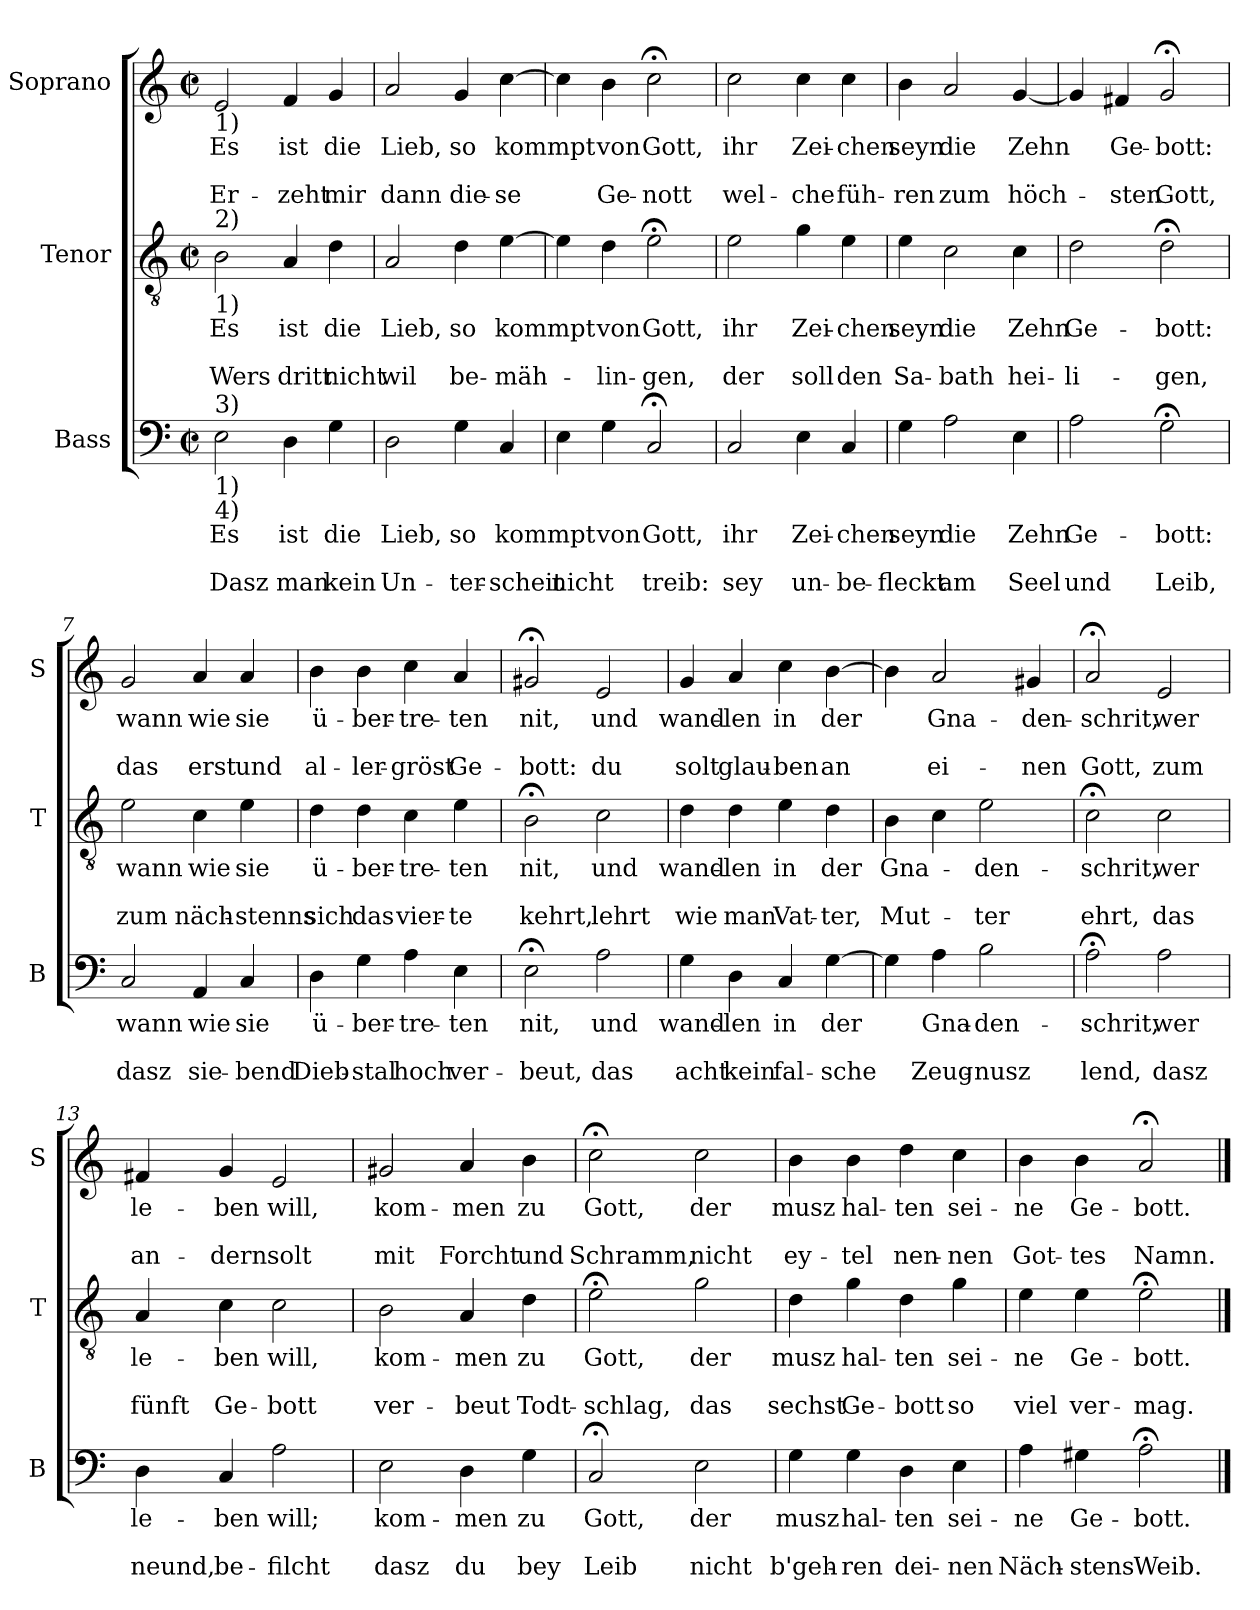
**kern	**text	**text	**text	**kern	**text	**text	**text	**kern	**text	**text	**text
*part3	*part3	*part3	*part3	*part2	*part2	*part2	*part2	*part1	*part1	*part1	*part1
*staff3	*staff3	*staff3	*staff3	*staff2	*staff2	*staff2	*staff2	*staff1	*staff1	*staff1	*staff1
*I"Bass	*	*	*	*I"Tenor	*	*	*	*I"Soprano	*	*	*
*I'B	*	*	*	*I'T	*	*	*	*I'S	*	*	*
*clefF4	*	*	*	*clefGv2	*	*	*	*clefG2	*	*	*
*k[]	*	*	*	*k[]	*	*	*	*k[]	*	*	*
*C:	*	*	*	*C:	*	*	*	*C:	*	*	*
*M2/2	*	*	*	*M2/2	*	*	*	*M2/2	*	*	*
*met(c|)	*	*	*	*met(c|)	*	*	*	*met(c|)	*	*	*
=1	=1	=1	=1	=1	=1	=1	=1	=1	=1	=1	=1
!	!	!	!	!	!	!	!	!LO:TX:b:t=1)	!	!	!
!	!	!	!	!LO:TX:a:t=2)	!	!	!	!	!	!	!
!	!	!	!	!LO:TX:b:t=1)	!	!	!	!	!	!	!
!LO:TX:a:t=3)	!	!	!	!	!	!	!	!	!	!	!
!LO:TX:b:t=1)	!	!	!	!	!	!	!	!	!	!	!
!LO:TX:b:t=4)	!	!	!	!	!	!	!	!	!	!	!
!	!LO:LY:b	!	!LO:LY:b	!	!LO:LY:b	!	!LO:LY:b	!	!LO:LY:b	!	!LO:LY:b
2E\	Es	.	Dasz	2B\	Es	.	Wers	2e/	Es	.	Er-
!	!LO:LY:b	!	!LO:LY:b	!	!LO:LY:b	!	!LO:LY:b	!	!LO:LY:b	!	!LO:LY:b
4D\	ist	.	man	4A/	ist	.	dritt	4f/	ist	.	-zeht
!	!LO:LY:b	!	!LO:LY:b	!	!LO:LY:b	!	!LO:LY:b	!	!LO:LY:b	!	!LO:LY:b
4G\	die	.	kein	4d\	die	.	nicht	4g/	die	.	mir
=2	=2	=2	=2	=2	=2	=2	=2	=2	=2	=2	=2
!	!LO:LY:b	!	!LO:LY:b	!	!LO:LY:b	!	!LO:LY:b	!	!LO:LY:b	!	!LO:LY:b
2D\	Lieb,	.	Un-	2A/	Lieb,	.	wil	2a/	Lieb,	.	dann
!	!LO:LY:b	!	!LO:LY:b	!	!LO:LY:b	!	!LO:LY:b	!	!LO:LY:b	!	!LO:LY:b
4G\	so	.	-ter-	4d\	so	.	be-	4g/	so	.	die-
!	!LO:LY:b	!	!LO:LY:b	!	!LO:LY:b	!	!LO:LY:b	!	!LO:LY:b	!	!LO:LY:b
4C/	kommpt	.	-scheit	[4e\	kommpt	.	-mäh-	[4cc\	kommpt	.	-se
=3	=3	=3	=3	=3	=3	=3	=3	=3	=3	=3	=3
!	!	!	!LO:LY:b	!	!	!	!	!	!	!	!
4E\	.	.	nicht	4e\]	.	.	.	4cc\]	.	.	.
!	!LO:LY:b	!	!	!	!LO:LY:b	!	!LO:LY:b	!	!LO:LY:b	!	!LO:LY:b
4G\	von	.	.	4d\	von	.	-lin-	4b\	von	.	Ge-
!	!LO:LY:b	!	!LO:LY:b	!	!LO:LY:b	!	!LO:LY:b	!	!LO:LY:b	!	!LO:LY:b
2C;</	Gott,	.	treib:	2e;<\	Gott,	.	-gen,	2cc;<\	Gott,	.	-nott
=4	=4	=4	=4	=4	=4	=4	=4	=4	=4	=4	=4
!	!LO:LY:b	!	!LO:LY:b	!	!LO:LY:b	!	!LO:LY:b	!	!LO:LY:b	!	!LO:LY:b
2C/	ihr	.	sey	2e\	ihr	.	der	2cc\	ihr	.	wel-
!	!LO:LY:b	!	!LO:LY:b	!	!LO:LY:b	!	!LO:LY:b	!	!LO:LY:b	!	!LO:LY:b
4E\	Zei-	.	un-	4g\	Zei-	.	soll	4cc\	Zei-	.	-che
!	!LO:LY:b	!	!LO:LY:b	!	!LO:LY:b	!	!LO:LY:b	!	!LO:LY:b	!	!LO:LY:b
4C/	-chen	.	-be-	4e\	-chen	.	den	4cc\	-chen	.	füh-
!!LO:LB:g=z
=5	=5	=5	=5	=5	=5	=5	=5	=5	=5	=5	=5
!	!LO:LY:b	!	!LO:LY:b	!	!LO:LY:b	!	!LO:LY:b	!	!LO:LY:b	!	!LO:LY:b
4G\	seyn	.	-fleckt	4e\	seyn	.	Sa-	4b\	seyn	.	-ren
!	!LO:LY:b	!	!LO:LY:b	!	!LO:LY:b	!	!LO:LY:b	!	!LO:LY:b	!	!LO:LY:b
2A\	die	.	am	2c\	die	.	-bath	2a/	die	.	zum
!	!LO:LY:b	!	!LO:LY:b	!	!LO:LY:b	!	!LO:LY:b	!	!LO:LY:b	!	!LO:LY:b
4E\	Zehn	.	Seel	4c\	Zehn	.	hei-	[4g/	Zehn	.	höch-
=6	=6	=6	=6	=6	=6	=6	=6	=6	=6	=6	=6
!	!LO:LY:b	!	!LO:LY:b	!	!LO:LY:b	!	!LO:LY:b	!	!	!	!
2A\	Ge-	.	und	2d\	Ge-	.	-li-	4g/]	.	.	.
!	!	!	!	!	!	!	!	!	!LO:LY:b	!	!LO:LY:b
.	.	.	.	.	.	.	.	4f#X/	Ge-	.	-sten
!	!LO:LY:b	!	!LO:LY:b	!	!LO:LY:b	!	!LO:LY:b	!	!LO:LY:b	!	!LO:LY:b
2G;<\	-bott:	.	Leib,	2d;<\	-bott:	.	-gen,	2g;</	-bott:	.	Gott,
=7	=7	=7	=7	=7	=7	=7	=7	=7	=7	=7	=7
!	!LO:LY:b	!	!LO:LY:b	!	!LO:LY:b	!	!LO:LY:b	!	!LO:LY:b	!	!LO:LY:b
2C/	wann	.	dasz	2e\	wann	.	zum	2g/	wann	.	das
!	!LO:LY:b	!	!LO:LY:b	!	!LO:LY:b	!	!LO:LY:b	!	!LO:LY:b	!	!LO:LY:b
4AA/	wie	.	sie-	4c\	wie	.	näch-	4a/	wie	.	erst
!	!LO:LY:b	!	!LO:LY:b	!	!LO:LY:b	!	!LO:LY:b	!	!LO:LY:b	!	!LO:LY:b
4C/	sie	.	-bend	4e\	sie	.	-stenns	4a/	sie	.	und
=8	=8	=8	=8	=8	=8	=8	=8	=8	=8	=8	=8
!	!LO:LY:b	!	!LO:LY:b	!	!LO:LY:b	!	!LO:LY:b	!	!LO:LY:b	!	!LO:LY:b
4D\	ü-	.	Dieb-	4d\	ü-	.	sich	4b\	ü-	.	al-
!	!LO:LY:b	!	!LO:LY:b	!	!LO:LY:b	!	!LO:LY:b	!	!LO:LY:b	!	!LO:LY:b
4G\	-ber-	.	-stal	4d\	-ber-	.	das	4b\	-ber-	.	-ler-
!	!LO:LY:b	!	!LO:LY:b	!	!LO:LY:b	!	!LO:LY:b	!	!LO:LY:b	!	!LO:LY:b
4A\	-tre-	.	hoch	4c\	-tre-	.	vier-	4cc\	-tre-	.	-gröst
!	!LO:LY:b	!	!LO:LY:b	!	!LO:LY:b	!	!LO:LY:b	!	!LO:LY:b	!	!LO:LY:b
4E\	-ten	.	ver-	4e\	-ten	.	-te	4a/	-ten	.	Ge-
!!LO:PB:g=z
=9	=9	=9	=9	=9	=9	=9	=9	=9	=9	=9	=9
!	!LO:LY:b	!	!LO:LY:b	!	!LO:LY:b	!	!LO:LY:b	!	!LO:LY:b	!	!LO:LY:b
2E;<\	nit,	.	-beut,	2B;<\	nit,	.	kehrt,	2g#X;</	nit,	.	-bott:
!	!LO:LY:b	!	!LO:LY:b	!	!LO:LY:b	!	!LO:LY:b	!	!LO:LY:b	!	!LO:LY:b
2A\	und	.	das	2c\	und	.	lehrt	2e/	und	.	du
=10	=10	=10	=10	=10	=10	=10	=10	=10	=10	=10	=10
!	!LO:LY:b	!	!LO:LY:b	!	!LO:LY:b	!	!LO:LY:b	!	!LO:LY:b	!	!LO:LY:b
4G\	wand-	.	acht	4d\	wand-	.	wie	4g/	wand-	.	solt
!	!LO:LY:b	!	!LO:LY:b	!	!LO:LY:b	!	!LO:LY:b	!	!LO:LY:b	!	!LO:LY:b
4D\	-len	.	kein	4d\	-len	.	man	4a/	-len	.	glau-
!	!LO:LY:b	!	!LO:LY:b	!	!LO:LY:b	!	!LO:LY:b	!	!LO:LY:b	!	!LO:LY:b
4C/	in	.	fal-	4e\	in	.	Vat-	4cc\	in	.	-ben
!	!LO:LY:b	!	!LO:LY:b	!	!LO:LY:b	!	!LO:LY:b	!	!LO:LY:b	!	!LO:LY:b
[4G\	der	.	-sche	4d\	der	.	-ter,	[4b\	der	.	an
=11	=11	=11	=11	=11	=11	=11	=11	=11	=11	=11	=11
!	!	!	!	!	!LO:LY:b	!	!LO:LY:b	!	!	!	!
4G\]	.	.	.	4B\	Gna-	.	Mut-	4b\]	.	.	.
!	!LO:LY:b	!	!LO:LY:b	!	!	!	!	!	!LO:LY:b	!	!LO:LY:b
4A\	Gna-	.	Zeug-	4c\	.	.	.	2a/	Gna-	.	ei-
!	!LO:LY:b	!	!LO:LY:b	!	!LO:LY:b	!	!LO:LY:b	!	!	!	!
2B\	-den-	.	-nusz	2e\	-den-	.	-ter	.	.	.	.
!	!	!	!	!	!	!	!	!	!LO:LY:b	!	!LO:LY:b
.	.	.	.	.	.	.	.	4g#X/	-den-	.	-nen
=12	=12	=12	=12	=12	=12	=12	=12	=12	=12	=12	=12
!	!LO:LY:b	!	!LO:LY:b	!	!LO:LY:b	!	!LO:LY:b	!	!LO:LY:b	!	!LO:LY:b
2A;<\	-schrit,	.	lend,	2c;<\	-schrit,	.	ehrt,	2a;</	-schrit,	.	Gott,
!	!LO:LY:b	!	!LO:LY:b	!	!LO:LY:b	!	!LO:LY:b	!	!LO:LY:b	!	!LO:LY:b
2A\	wer	.	dasz	2c\	wer	.	das	2e/	wer	.	zum
!!LO:LB:g=z
=13	=13	=13	=13	=13	=13	=13	=13	=13	=13	=13	=13
!	!LO:LY:b	!	!LO:LY:b	!	!LO:LY:b	!	!LO:LY:b	!	!LO:LY:b	!	!LO:LY:b
4D\	le-	.	neund,	4A/	le-	.	fünft	4f#X/	le-	.	an-
!	!LO:LY:b	!	!LO:LY:b	!	!LO:LY:b	!	!LO:LY:b	!	!LO:LY:b	!	!LO:LY:b
4C/	-ben	.	be-	4c\	-ben	.	Ge-	4g/	-ben	.	-dern
!	!LO:LY:b	!	!LO:LY:b	!	!LO:LY:b	!	!LO:LY:b	!	!LO:LY:b	!	!LO:LY:b
2A\	will;	.	-filcht	2c\	will,	.	-bott	2e/	will,	.	solt
=14	=14	=14	=14	=14	=14	=14	=14	=14	=14	=14	=14
!	!LO:LY:b	!	!LO:LY:b	!	!LO:LY:b	!	!LO:LY:b	!	!LO:LY:b	!	!LO:LY:b
2E\	kom-	.	dasz	2B\	kom-	.	ver-	2g#X/	kom-	.	mit
!	!LO:LY:b	!	!LO:LY:b	!	!LO:LY:b	!	!LO:LY:b	!	!LO:LY:b	!	!LO:LY:b
4D\	-men	.	du	4A/	-men	.	-beut	4a/	-men	.	Forcht
!	!LO:LY:b	!	!LO:LY:b	!	!LO:LY:b	!	!LO:LY:b	!	!LO:LY:b	!	!LO:LY:b
4G\	zu	.	bey	4d\	zu	.	Todt-	4b\	zu	.	und
=15	=15	=15	=15	=15	=15	=15	=15	=15	=15	=15	=15
!	!LO:LY:b	!	!LO:LY:b	!	!LO:LY:b	!	!LO:LY:b	!	!LO:LY:b	!	!LO:LY:b
2C;</	Gott,	.	Leib	2e;<\	Gott,	.	-schlag,	2cc;<\	Gott,	.	Schramm,
!	!LO:LY:b	!	!LO:LY:b	!	!LO:LY:b	!	!LO:LY:b	!	!LO:LY:b	!	!LO:LY:b
2E\	der	.	nicht	2g\	der	.	das	2cc\	der	.	nicht
=16	=16	=16	=16	=16	=16	=16	=16	=16	=16	=16	=16
!	!LO:LY:b	!	!LO:LY:b	!	!LO:LY:b	!	!LO:LY:b	!	!LO:LY:b	!	!LO:LY:b
4G\	musz	.	b'geh-	4d\	musz	.	sechst	4b\	musz	.	ey-
!	!LO:LY:b	!	!LO:LY:b	!	!LO:LY:b	!	!LO:LY:b	!	!LO:LY:b	!	!LO:LY:b
4G\	hal-	.	-ren	4g\	hal-	.	Ge-	4b\	hal-	.	-tel
!	!LO:LY:b	!	!LO:LY:b	!	!LO:LY:b	!	!LO:LY:b	!	!LO:LY:b	!	!LO:LY:b
4D\	-ten	.	dei-	4d\	-ten	.	-bott	4dd\	-ten	.	nen-
!	!LO:LY:b	!	!LO:LY:b	!	!LO:LY:b	!	!LO:LY:b	!	!LO:LY:b	!	!LO:LY:b
4E\	sei-	.	-nen	4g\	sei-	.	so	4cc\	sei-	.	-nen
=17	=17	=17	=17	=17	=17	=17	=17	=17	=17	=17	=17
!	!LO:LY:b	!	!LO:LY:b	!	!LO:LY:b	!	!LO:LY:b	!	!LO:LY:b	!	!LO:LY:b
4A\	-ne	.	Näch-	4e\	-ne	.	viel	4b\	-ne	.	Got-
!	!LO:LY:b	!	!LO:LY:b	!	!LO:LY:b	!	!LO:LY:b	!	!LO:LY:b	!	!LO:LY:b
4G#X\	Ge-	.	-stens	4e\	Ge-	.	ver-	4b\	Ge-	.	-tes
!	!LO:LY:b	!	!LO:LY:b	!	!LO:LY:b	!	!LO:LY:b	!	!LO:LY:b	!	!LO:LY:b
2A;<\	-bott.	.	Weib.	2e;<\	-bott.	.	-mag.	2a;</	-bott.	.	Namn.
==	==	==	==	==	==	==	==	==	==	==	==
*-	*-	*-	*-	*-	*-	*-	*-	*-	*-	*-	*-
